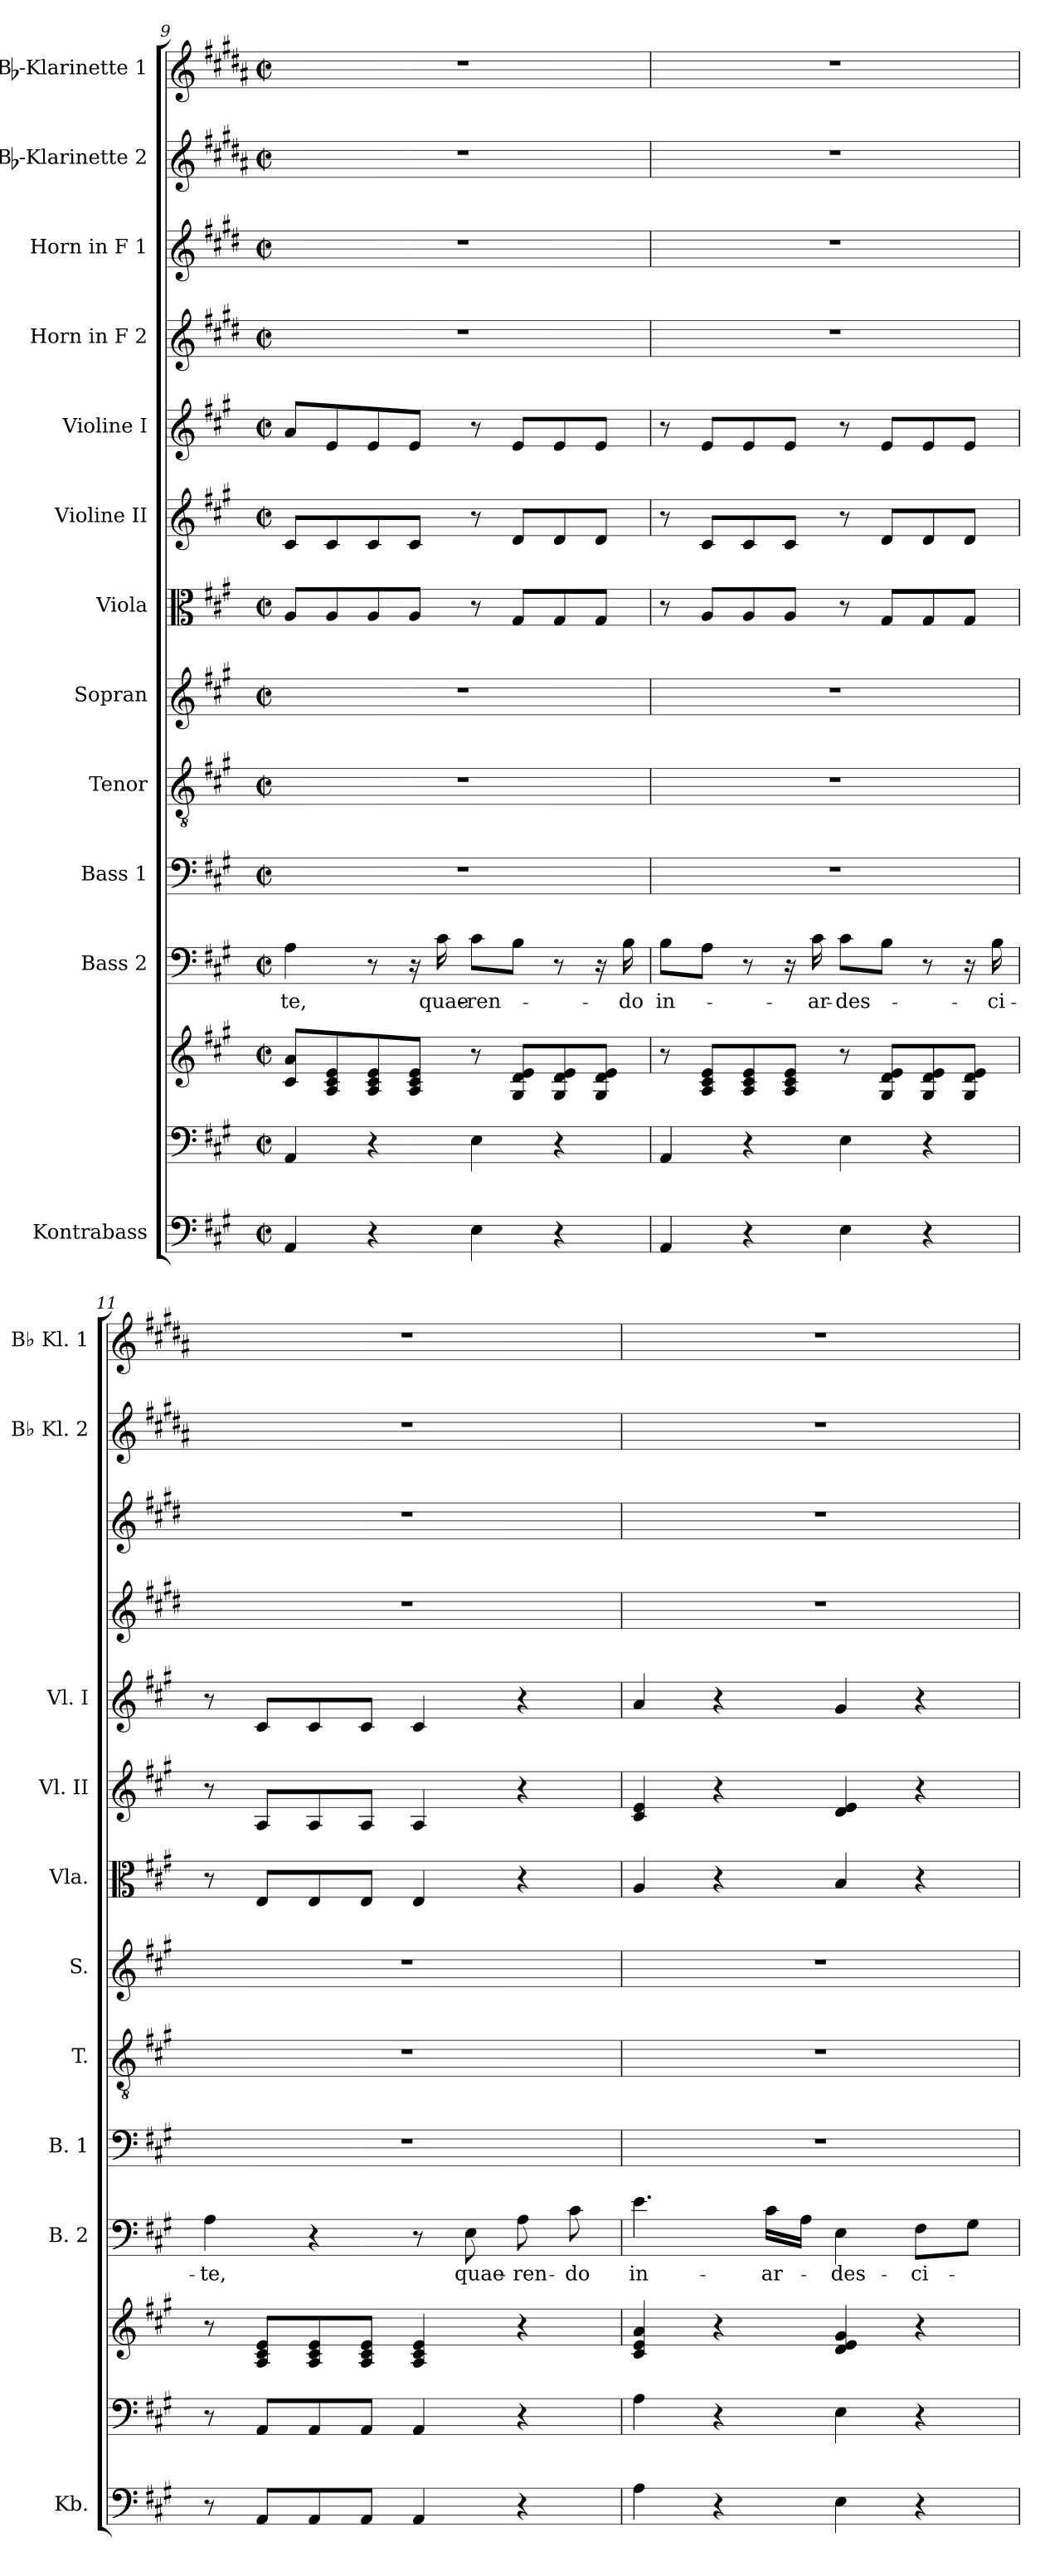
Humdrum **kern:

**kern	**kern	**kern	**kern	**text	**kern	**kern	**kern	**kern	**kern	**kern	**kern	**kern	**kern	**kern
*part13	*part12	*part12	*part11	*part11	*part10	*part9	*part8	*part7	*part6	*part5	*part4	*part3	*part2	*part1
*staff14	*staff13	*staff12	*staff11	*staff11	*staff10	*staff9	*staff8	*staff7	*staff6	*staff5	*staff4	*staff3	*staff2	*staff1
*I"Kontrabass	*	*	*I"Bass 2	*	*I"Bass 1	*I"Tenor	*I"Sopran	*I"Viola	*I"Violine II	*I"Violine I	*I"Horn in F 2	*I"Horn in F 1	*I"Bb-Klarinette 2	*I"Bb-Klarinette 1
*I'Kb.	*	*	*I'B. 2	*	*I'B. 1	*I'T.	*I'S.	*I'Vla.	*I'Vl. II	*I'Vl. I	*	*	*I'Bb Kl. 2	*I'Bb Kl. 1
*clefF4	*clefF4	*clefG2	*clefF4	*	*clefF4	*clefGv2	*clefG2	*clefC3	*clefG2	*clefG2	*clefG2	*clefG2	*clefG2	*clefG2
*ITrd7c12	*	*	*	*	*	*	*	*	*	*	*ITrd4c7	*ITrd4c7	*ITrd1c2	*ITrd1c2
*k[f#c#g#]	*k[f#c#g#]	*k[f#c#g#]	*k[f#c#g#]	*	*k[f#c#g#]	*k[f#c#g#]	*k[f#c#g#]	*k[f#c#g#]	*k[f#c#g#]	*k[f#c#g#]	*k[f#c#g#]	*k[f#c#g#]	*k[f#c#g#]	*k[f#c#g#]
*A:	*A:	*A:	*A:	*	*A:	*A:	*A:	*A:	*A:	*A:	*A:	*A:	*A:	*A:
*M2/2	*M2/2	*M2/2	*M2/2	*	*M2/2	*M2/2	*M2/2	*M2/2	*M2/2	*M2/2	*M2/2	*M2/2	*M2/2	*M2/2
*met(c|)	*met(c|)	*met(c|)	*met(c|)	*	*met(c|)	*met(c|)	*met(c|)	*met(c|)	*met(c|)	*met(c|)	*met(c|)	*met(c|)	*met(c|)	*met(c|)
=9	=9	=9	=9	=9	=9	=9	=9	=9	=9	=9	=9	=9	=9	=9
!	!	!	!	!LO:LY:b	!	!	!	!	!	!	!	!	!	!
4AAA/	4AA/	8c#/ 8a/L	4A\	-te,	1r	1r	1r	8A/L	8c#/L	8a/L	1r	1r	1r	1r
.	.	8A/ 8c#/ 8e/	.	.	.	.	.	8A/	8c#/	8e/	.	.	.	.
4r	4r	8A/ 8c#/ 8e/	8r	.	.	.	.	8A/	8c#/	8e/	.	.	.	.
.	.	8A/ 8c#/ 8e/J	16r	.	.	.	.	8A/J	8c#/J	8e/J	.	.	.	.
!	!	!	!	!LO:LY:b	!	!	!	!	!	!	!	!	!	!
.	.	.	16c#\	quae-	.	.	.	.	.	.	.	.	.	.
!	!	!	!	!LO:LY:b	!	!	!	!	!	!	!	!	!	!
4EE\	4E\	8r	8c#\L	-ren-	.	.	.	8r	8r	8r	.	.	.	.
.	.	8G#/ 8d/ 8e/L	8B\J	.	.	.	.	8G#/L	8d/L	8e/L	.	.	.	.
4r	4r	8G#/ 8d/ 8e/	8r	.	.	.	.	8G#/	8d/	8e/	.	.	.	.
.	.	8G#/ 8d/ 8e/J	16r	.	.	.	.	8G#/J	8d/J	8e/J	.	.	.	.
!	!	!	!	!LO:LY:b	!	!	!	!	!	!	!	!	!	!
.	.	.	16B\	-do	.	.	.	.	.	.	.	.	.	.
=10	=10	=10	=10	=10	=10	=10	=10	=10	=10	=10	=10	=10	=10	=10
!	!	!	!	!LO:LY:b	!	!	!	!	!	!	!	!	!	!
4AAA/	4AA/	8r	8B\L	in-	1r	1r	1r	8r	8r	8r	1r	1r	1r	1r
.	.	8A/ 8c#/ 8e/L	8A\J	.	.	.	.	8A/L	8c#/L	8e/L	.	.	.	.
4r	4r	8A/ 8c#/ 8e/	8r	.	.	.	.	8A/	8c#/	8e/	.	.	.	.
.	.	8A/ 8c#/ 8e/J	16r	.	.	.	.	8A/J	8c#/J	8e/J	.	.	.	.
!	!	!	!	!LO:LY:b	!	!	!	!	!	!	!	!	!	!
.	.	.	16c#\	-ar-	.	.	.	.	.	.	.	.	.	.
!	!	!	!	!LO:LY:b	!	!	!	!	!	!	!	!	!	!
4EE\	4E\	8r	8c#\L	-des-	.	.	.	8r	8r	8r	.	.	.	.
.	.	8G#/ 8d/ 8e/L	8B\J	.	.	.	.	8G#/L	8d/L	8e/L	.	.	.	.
4r	4r	8G#/ 8d/ 8e/	8r	.	.	.	.	8G#/	8d/	8e/	.	.	.	.
.	.	8G#/ 8d/ 8e/J	16r	.	.	.	.	8G#/J	8d/J	8e/J	.	.	.	.
!	!	!	!	!LO:LY:b	!	!	!	!	!	!	!	!	!	!
.	.	.	16B\	-ci-	.	.	.	.	.	.	.	.	.	.
=11	=11	=11	=11	=11	=11	=11	=11	=11	=11	=11	=11	=11	=11	=11
!	!	!	!	!LO:LY:b	!	!	!	!	!	!	!	!	!	!
8r	8r	8r	4A\	-te,	1r	1r	1r	8r	8r	8r	1r	1r	1r	1r
8AAA/L	8AA/L	8A/ 8c#/ 8e/L	.	.	.	.	.	8E/L	8A/L	8c#/L	.	.	.	.
8AAA/	8AA/	8A/ 8c#/ 8e/	4r	.	.	.	.	8E/	8A/	8c#/	.	.	.	.
8AAA/J	8AA/J	8A/ 8c#/ 8e/J	.	.	.	.	.	8E/J	8A/J	8c#/J	.	.	.	.
4AAA/	4AA/	4A/ 4c#/ 4e/	8r	.	.	.	.	4E/	4A/	4c#/	.	.	.	.
!	!	!	!	!LO:LY:b	!	!	!	!	!	!	!	!	!	!
.	.	.	8E\	quae-	.	.	.	.	.	.	.	.	.	.
!	!	!	!	!LO:LY:b	!	!	!	!	!	!	!	!	!	!
4r	4r	4r	8A\	-ren-	.	.	.	4r	4r	4r	.	.	.	.
!	!	!	!	!LO:LY:b	!	!	!	!	!	!	!	!	!	!
.	.	.	8c#\	-do	.	.	.	.	.	.	.	.	.	.
=12	=12	=12	=12	=12	=12	=12	=12	=12	=12	=12	=12	=12	=12	=12
!	!	!	!	!LO:LY:b	!	!	!	!	!	!	!	!	!	!
4AA\	4A\	4c#/ 4e/ 4a/	4.e\	in-	1r	1r	1r	4A/	4c#/ 4e/	4a/	1r	1r	1r	1r
4r	4r	4r	.	.	.	.	.	4r	4r	4r	.	.	.	.
!	!	!	!	!LO:LY:b	!	!	!	!	!	!	!	!	!	!
.	.	.	16c#\LL	-ar-	.	.	.	.	.	.	.	.	.	.
.	.	.	16A\JJ	.	.	.	.	.	.	.	.	.	.	.
!	!	!	!	!LO:LY:b	!	!	!	!	!	!	!	!	!	!
4EE\	4E\	4d/ 4e/ 4g#/	4E\	-des-	.	.	.	4B/	4d/ 4e/	4g#/	.	.	.	.
!	!	!	!	!LO:LY:b	!	!	!	!	!	!	!	!	!	!
4r	4r	4r	8F#\L	-ci-	.	.	.	4r	4r	4r	.	.	.	.
.	.	.	8G#\J	.	.	.	.	.	.	.	.	.	.	.
=	=	=	=	=	=	=	=	=	=	=	=	=	=	=
*-	*-	*-	*-	*-	*-	*-	*-	*-	*-	*-	*-	*-	*-	*-
